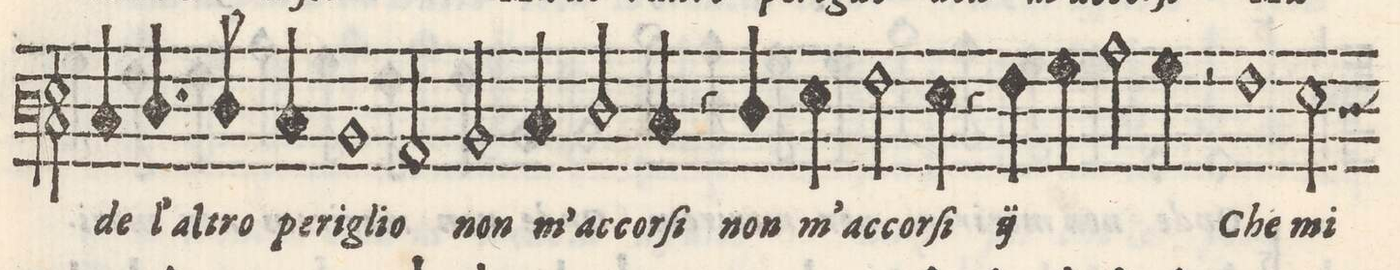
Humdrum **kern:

**kern	**text
*I"BASSO	*
*clefF3	*
*k[]	*
*met(C)	*
*M2/1	*
4E/	-de
4.F/	l`al-
8F/	-tro
4E/	per-
=13-	=13-
1D	-gli-
2C/	-o
2D/	non
=14-	=14-
4E/	m`ac-
2F/	-cor-
4E/	-ſi
4r	.
4F/	non
4G\	m`ac-
2A\	-cor-
=15-	=15-
4G\	-ſi
4r	.
*	*ij
4A\	non
4B\	m`ac-
2c\	-cor-
4B\	-ſi
*	*Xij
=16-	=16-
2r	.
1A	che
2G\	mi
=17-	=17-
*-	*-
